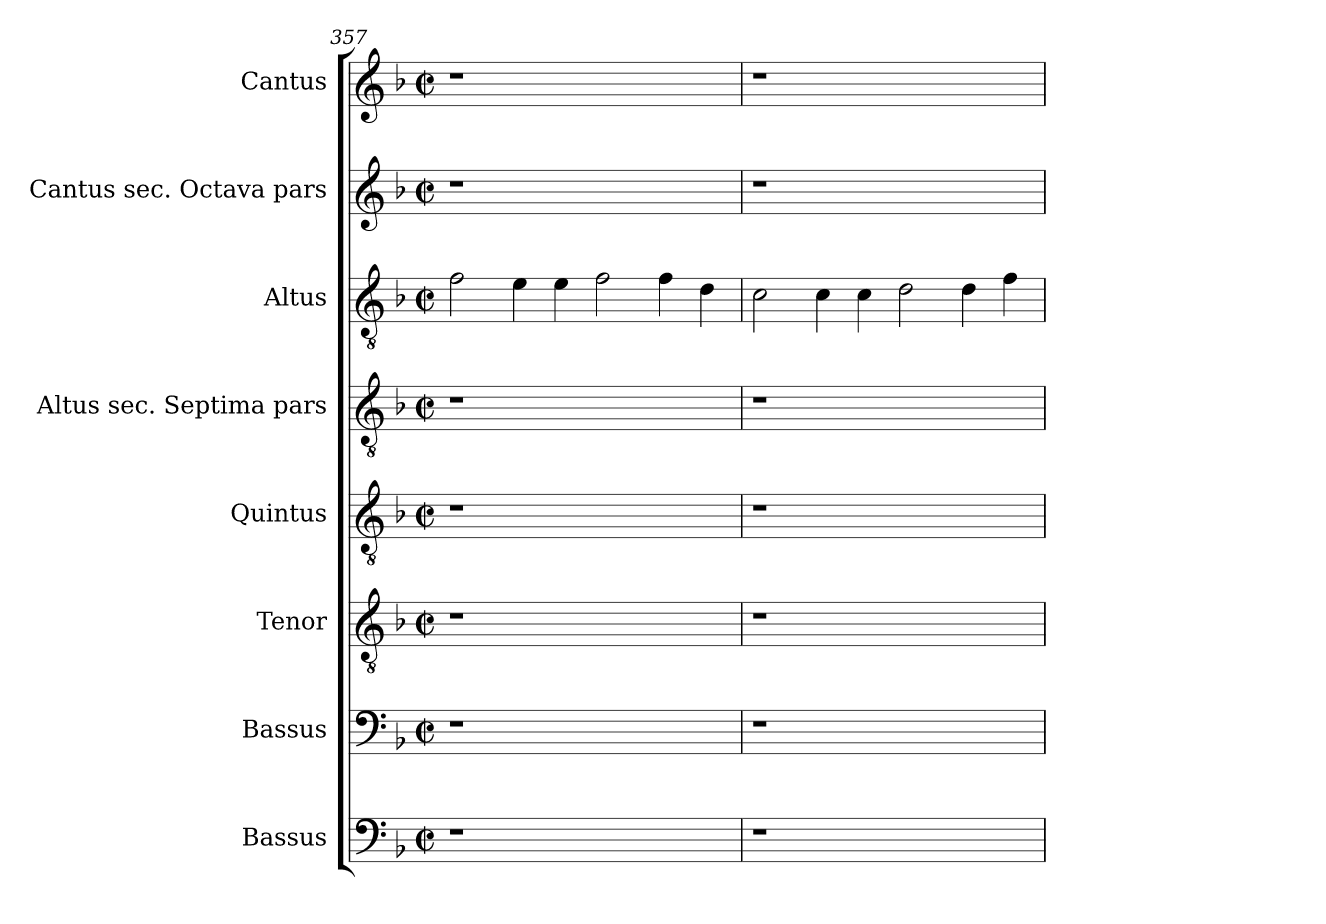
**kern	**kern	**kern	**kern	**kern	**kern	**kern	**kern
*part8	*part7	*part6	*part5	*part4	*part3	*part2	*part1
*staff8	*staff7	*staff6	*staff5	*staff4	*staff3	*staff2	*staff1
*I"Bassus	*I"Bassus	*I"Tenor	*I"Quintus	*I"Altus sec. Septima pars	*I"Altus	*I"Cantus sec. Octava pars	*I"Cantus
*	*I'Bassus	*I'Tenor	*I'Quintus	*	*I'Altus	*	*I'Cantus
*clefF4	*clefF4	*clefGv2	*clefGv2	*clefGv2	*clefGv2	*clefG2	*clefG2
*k[b-]	*k[b-]	*k[b-]	*k[b-]	*k[b-]	*k[b-]	*k[b-]	*k[b-]
*F:	*F:	*F:	*F:	*F:	*F:	*F:	*F:
*M2/2	*M2/2	*M2/2	*M2/2	*M2/2	*M2/2	*M2/2	*M2/2
*met(c|)	*met(c|)	*met(c|)	*met(c|)	*met(c|)	*met(c|)	*met(c|)	*met(c|)
=357	=357	=357	=357	=357	=357	=357	=357
1r	1r	1r	1r	1r	2f\	1r	1r
.	.	.	.	.	4e\	.	.
.	.	.	.	.	4e\	.	.
1ryy	1ryy	1ryy	1ryy	1ryy	2f\	1ryy	1ryy
.	.	.	.	.	4f\	.	.
.	.	.	.	.	4d\	.	.
!!LO:LB:g=z
=358	=358	=358	=358	=358	=358	=358	=358
1r	1r	1r	1r	1r	2c\	1r	1r
.	.	.	.	.	4c\	.	.
.	.	.	.	.	4c\	.	.
1ryy	1ryy	1ryy	1ryy	1ryy	2d\	1ryy	1ryy
.	.	.	.	.	4d\	.	.
.	.	.	.	.	4f\	.	.
=	=	=	=	=	=	=	=
*-	*-	*-	*-	*-	*-	*-	*-
